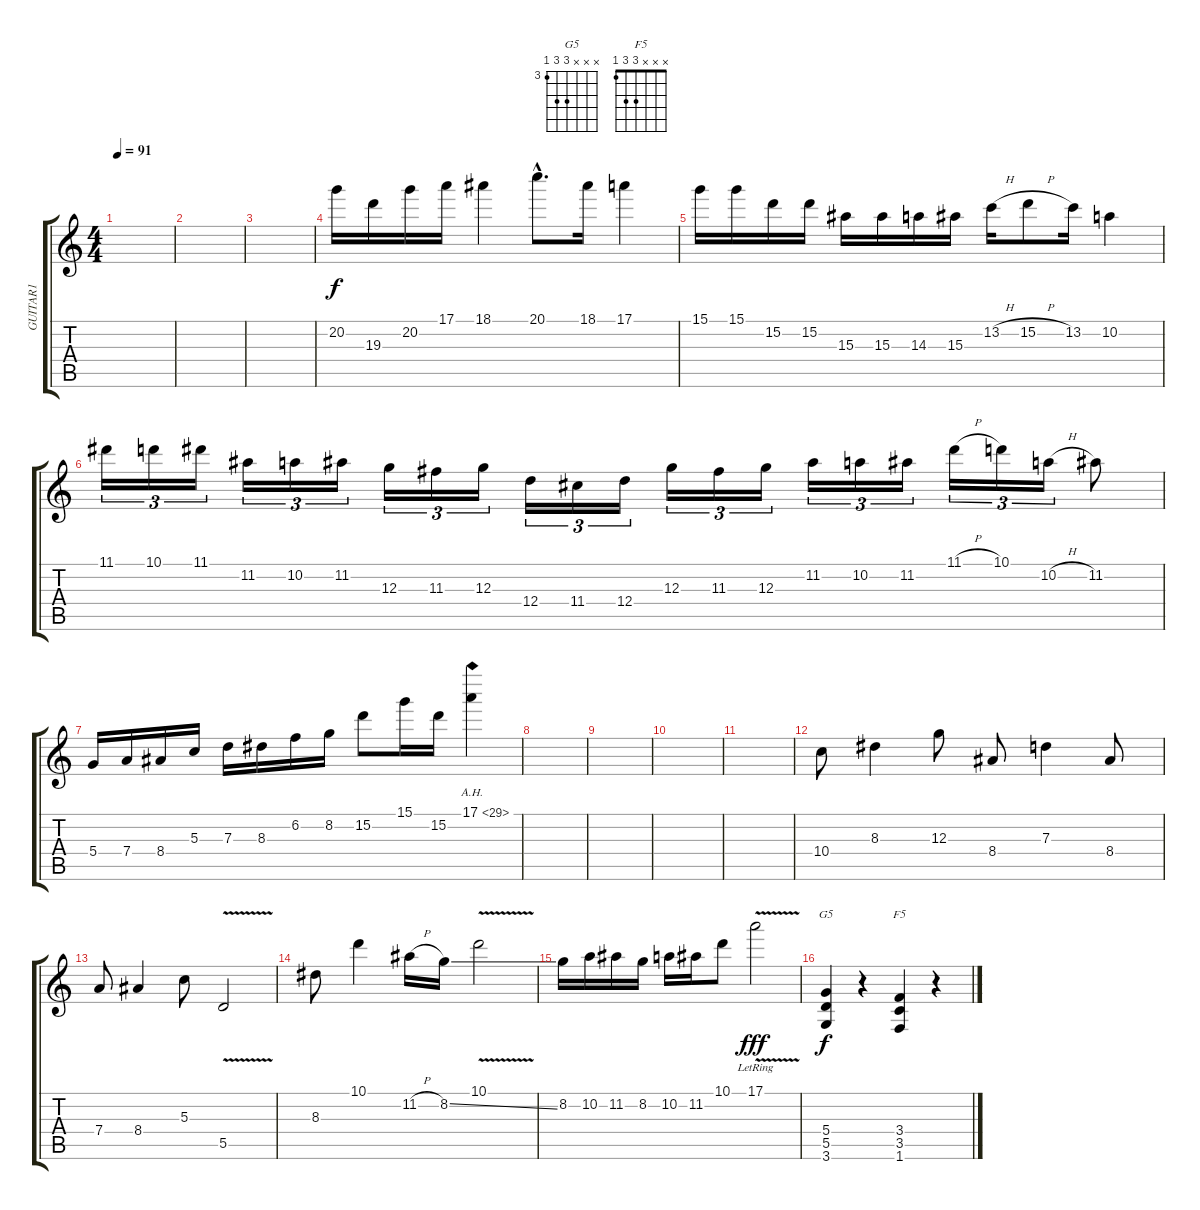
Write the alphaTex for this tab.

\track ("GUITAR1" "GUITAR1") {instrument overdrivenguitar}
\staff {score tabs}
\tuning (E4 B3 G3 D3 A2 E2) {hide}
\chord ("G5" x x x 5 5 3) {firstfret 3}
\chord ("F5" x x x 3 3 1)
\ts (4 4)
\tempo 91
\clef g2
\ks c
|
|
|
20.2.16{instrument distortionguitar} 19.3.16 20.2.16 17.1.16 18.1.4 20.1{hac}.8{d} 18.1.16 17.1.4 |
15.1.16 15.1.16 15.2.16 15.2.16 15.3.16 15.3.16 14.3.16 15.3.16 13.2{h}.16 15.2{h}.8 13.2.16 10.2.4 |
11.1.16{tu (3 2)} 10.1.16{tu (3 2)} 11.1.16{tu (3 2)} 11.2.16{tu (3 2)} 10.2.16{tu (3 2)} 11.2.16{tu (3 2)} 12.3.16{tu (3 2)} 11.3.16{tu (3 2)} 12.3.16{tu (3 2)} 12.4.16{tu (3 2)} 11.4.16{tu (3 2)} 12.4.16{tu (3 2)} 12.3.16{tu (3 2)} 11.3.16{tu (3 2)} 12.3.16{tu (3 2)} 11.2.16{tu (3 2)} 10.2.16{tu (3 2)} 11.2.16{tu (3 2)} 11.1{h}.16{tu (3 2)} 10.1.16{tu (3 2)} 10.2{h}.16{tu (3 2)} 11.2.8 |
5.4.16 7.4.16 8.4.16 5.3.16 7.3.16 8.3.16 6.2.16 8.2.16 15.2.8 15.1.16 15.2.16 17.1{ah 12}.4 |
|
|
|
|
10.4.8 8.3.4 12.3.8 8.4.8 7.3.4 8.4.8 |
7.4.8 8.4.4 5.3.8 5.5{v}.2 |
8.3.8 10.1.4 11.2{h}.16 8.2{ss}.16 10.1{v}.2 |
8.2.16 10.2.16 11.2.16 8.2.16 10.2.16 11.2.16 10.1.8 17.1{v lr}.2{dy fff} |
(5.4 5.5 3.6).4{ch "G5" dy f instrument acousticguitarsteel} r.4 (3.4 3.5 1.6).4{ch "F5"} r.4
